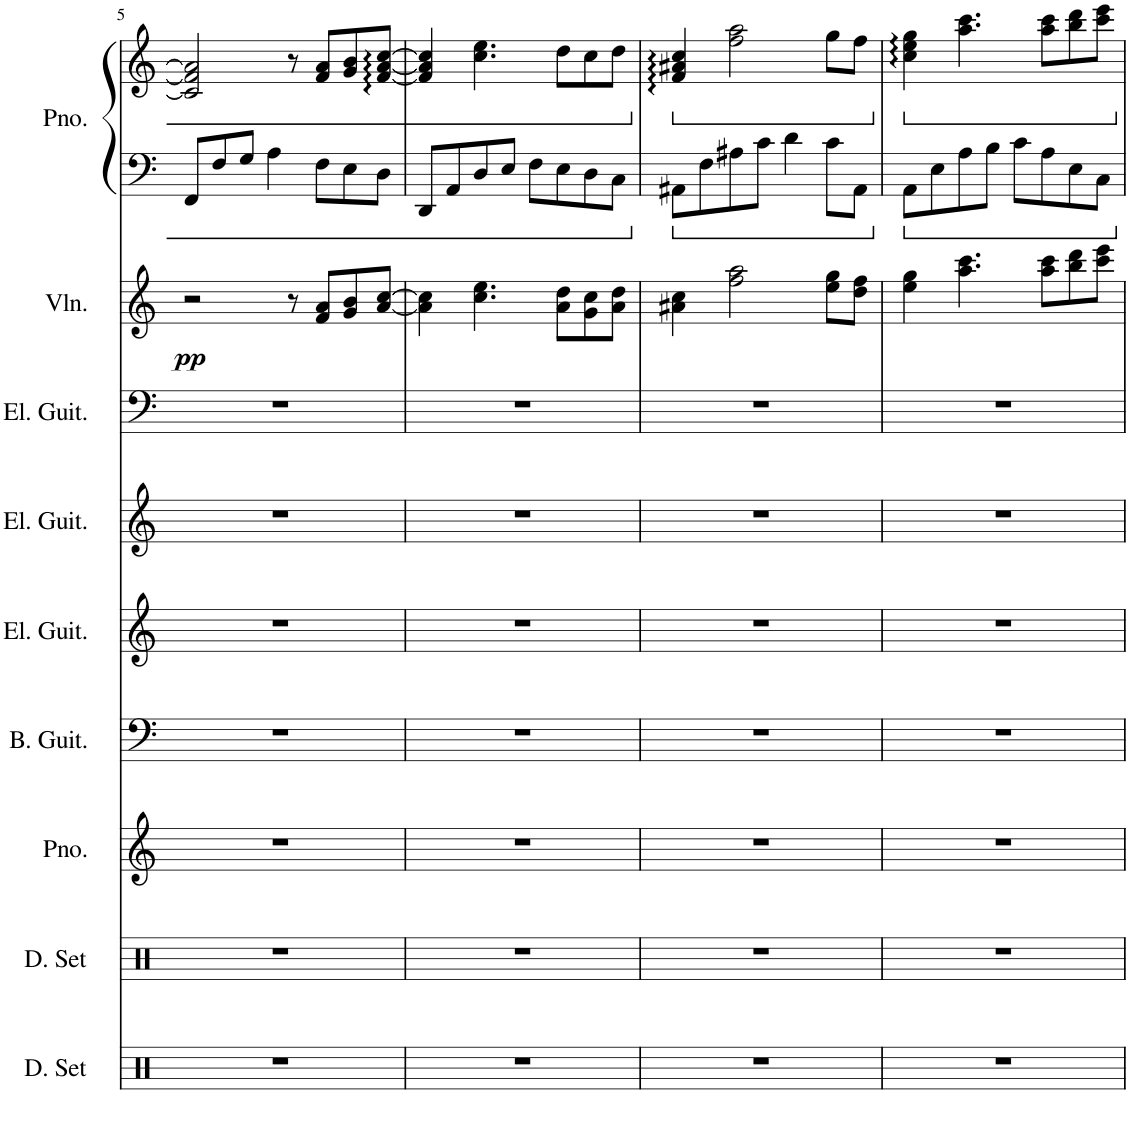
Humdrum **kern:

**kern	**kern	**kern	**kern	**kern	**kern	**kern	**kern	**dynam	**kern	**kern
*part9	*part8	*part7	*part6	*part5	*part4	*part3	*part2	*part2	*part1	*part1
*staff10	*staff9	*staff8	*staff7	*staff6	*staff5	*staff4	*staff3	*staff3	*staff2	*staff1
*I"ドラムセット	*I"ドラムセット	*I"ピアノ	*I"ベース	*I"エレキギター	*I"エレキギター	*I"エレキギター	*I"ヴァイオリン	*	*I"ピアノ	*
!!LO:PB:g=z
*clefX	*clefX	*clefG2	*clefF4	*clefG2	*clefG2	*clefF4	*clefG2	*	*clefF4	*clefG2
*k[]	*k[]	*k[]	*k[]	*k[]	*k[]	*k[]	*k[]	*	*k[]	*k[]
*M4/4	*M4/4	*M4/4	*M4/4	*M4/4	*M4/4	*M4/4	*M4/4	*	*M4/4	*M4/4
=5	=5	=5	=5	=5	=5	=5	=5	=5	=5	=5
!	!	!	!	!	!	!	!	!LO:DY:b	!	!
1r	1r	1r	1r	1r	1r	1r	2r	pp	8FF/L	2c/] 2f/] 2a/]
.	.	.	.	.	.	.	.	.	8F/	.
.	.	.	.	.	.	.	.	.	8G/J	.
.	.	.	.	.	.	.	.	.	4A\	.
.	.	.	.	.	.	.	8r	.	.	8r
.	.	.	.	.	.	.	8f/ 8a/L	.	8F\L	8f/ 8a/L
.	.	.	.	.	.	.	8g/ 8b/	.	8E\	8g/ 8b/
.	.	.	.	.	.	.	[8a/ [8cc/J	.	8D\J	[8f/ [8a/ [8cc/J
=6	=6	=6	=6	=6	=6	=6	=6	=6	=6	=6
1r	1r	1r	1r	1r	1r	1r	4a\] 4cc\]	.	8DD/L	4f/] 4a/] 4cc/]
.	.	.	.	.	.	.	.	.	8AA/	.
.	.	.	.	.	.	.	4.cc\ 4.ee\	.	8D/	4.cc\ 4.ee\
.	.	.	.	.	.	.	.	.	8E/J	.
.	.	.	.	.	.	.	.	.	8F\L	.
.	.	.	.	.	.	.	8a\ 8dd\L	.	8E\	8dd\L
.	.	.	.	.	.	.	8g\ 8cc\	.	8D\	8cc\
.	.	.	.	.	.	.	8a\ 8dd\J	.	8C\J	8dd\J
=7	=7	=7	=7	=7	=7	=7	=7	=7	=7	=7
*	*	*	*	*	*	*	*	*	*	*ped
1r	1r	1r	1r	1r	1r	1r	4a#X\ 4cc\	.	8AA#X\L	4f/ 4a#X/ 4cc/
.	.	.	.	.	.	.	.	.	8F\	.
.	.	.	.	.	.	.	2ff\ 2aa\	.	8A#X\	2ff\ 2aa\
.	.	.	.	.	.	.	.	.	8c\J	.
.	.	.	.	.	.	.	.	.	4d\	.
.	.	.	.	.	.	.	8ee\ 8gg\L	.	8c\L	8gg\L
.	.	.	.	.	.	.	8dd\ 8ff\J	.	8AA#\J	8ff\J
=8	=8	=8	=8	=8	=8	=8	=8	=8	=8	=8
*	*	*	*	*	*	*	*	*	*	*Xped
*	*	*	*	*	*	*	*	*	*	*ped
1r	1r	1r	1r	1r	1r	1r	4ee\ 4gg\	.	8AA\L	4cc\ 4ee\ 4gg\
.	.	.	.	.	.	.	.	.	8E\	.
.	.	.	.	.	.	.	4.aa\ 4.ccc\	.	8A\	4.aa\ 4.ccc\
.	.	.	.	.	.	.	.	.	8B\J	.
.	.	.	.	.	.	.	.	.	8c\L	.
.	.	.	.	.	.	.	8aa\ 8ccc\L	.	8A\	8aa\ 8ccc\L
.	.	.	.	.	.	.	8bb\ 8ddd\	.	8E\	8bb\ 8ddd\
.	.	.	.	.	.	.	8ccc\ 8eee\J	.	8C\J	8ccc\ 8eee\J
*	*	*	*	*	*	*	*	*	*	*Xped
=	=	=	=	=	=	=	=	=	=	=
*-	*-	*-	*-	*-	*-	*-	*-	*-	*-	*-
